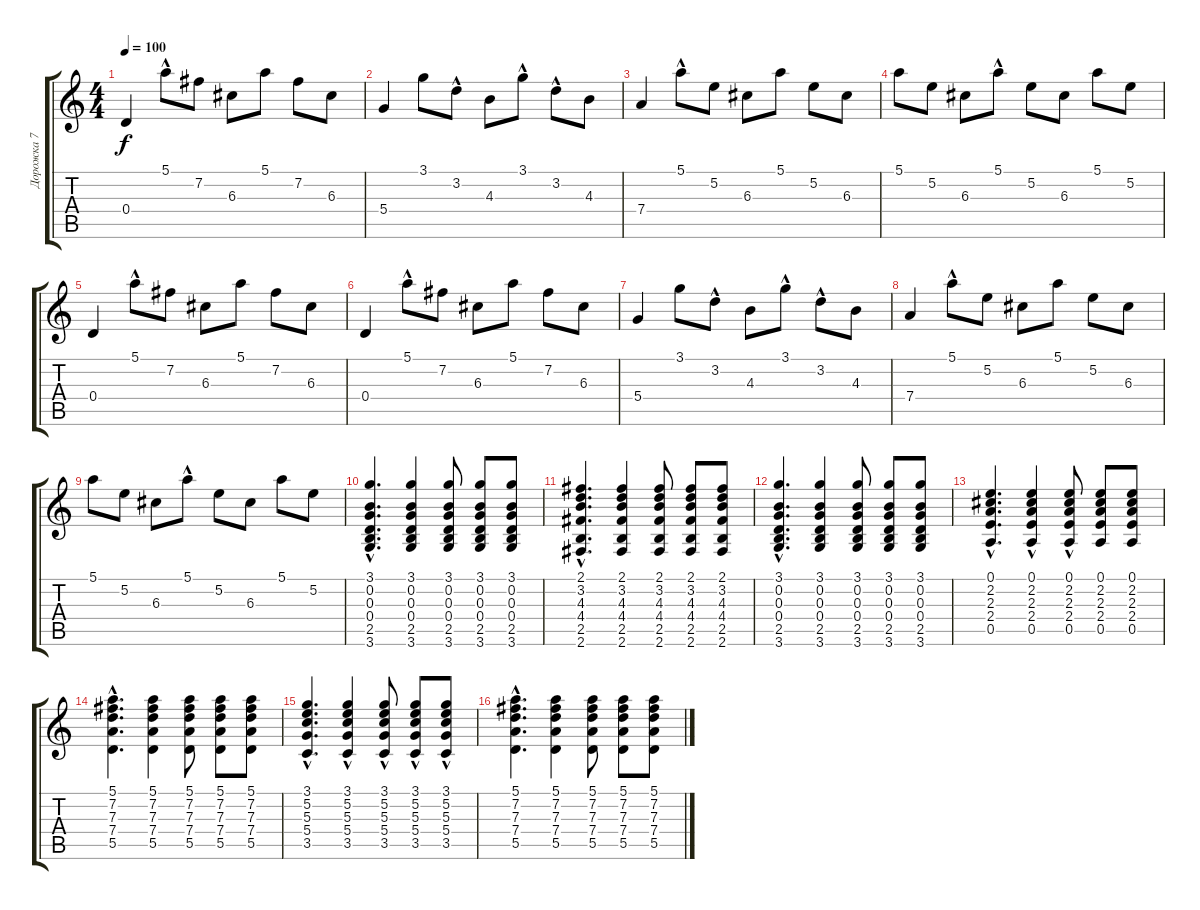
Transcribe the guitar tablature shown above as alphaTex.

\track ("Дорожка 7" "Дорожка 7") {instrument acousticguitarsteel}
\staff {score tabs}
\tuning (E4 B3 G3 D3 A2 E2) {hide}
\ts (4 4)
\tempo 100
\clef g2
\ks c
0.4.4{dy f} 5.1{hac}.8 7.2.8 6.3.8 5.1.8 7.2.8 6.3.8 |
5.4.4 3.1.8 3.2{hac}.8 4.3.8 3.1{hac}.8 3.2{hac}.8 4.3.8 |
7.4.4 5.1{hac}.8 5.2.8 6.3.8 5.1.8 5.2.8 6.3.8 |
5.1.8 5.2.8 6.3.8 5.1{hac}.8 5.2.8 6.3.8 5.1.8 5.2.8 |
0.4.4 5.1{hac}.8 7.2.8 6.3.8 5.1.8 7.2.8 6.3.8 |
0.4.4 5.1{hac}.8 7.2.8 6.3.8 5.1.8 7.2.8 6.3.8 |
5.4.4 3.1.8 3.2{hac}.8 4.3.8 3.1{hac}.8 3.2{hac}.8 4.3.8 |
7.4.4 5.1{hac}.8 5.2.8 6.3.8 5.1.8 5.2.8 6.3.8 |
5.1.8 5.2.8 6.3.8 5.1{hac}.8 5.2.8 6.3.8 5.1.8 5.2.8 |
(3.1{hac} 0.2{hac} 0.3{hac} 0.4{hac} 2.5{hac} 3.6{hac}).4{d} (3.1 0.2 0.3 0.4 2.5 3.6).4 (3.1 0.2 0.3 0.4 2.5 3.6).8 (3.1 0.2 0.3 0.4 2.5 3.6).8 (3.1 0.2 0.3 0.4 2.5 3.6).8 |
(2.1{hac} 3.2{hac} 4.3{hac} 4.4{hac} 2.5 2.6{hac}).4{d} (2.1 3.2 4.3 4.4 2.5 2.6).4 (2.1 3.2 4.3 4.4 2.5 2.6).8 (2.1 3.2 4.3 4.4 2.5 2.6).8 (2.1 3.2 4.3 4.4 2.5 2.6).8 |
(3.1{hac} 0.2{hac} 0.3{hac} 0.4{hac} 2.5{hac} 3.6{hac}).4{d} (3.1 0.2 0.3 0.4 2.5 3.6).4 (3.1 0.2 0.3 0.4 2.5 3.6).8 (3.1 0.2 0.3 0.4 2.5 3.6).8 (3.1 0.2 0.3 0.4 2.5 3.6).8 |
(0.1{hac} 2.2{hac} 2.3{hac} 2.4{hac} 0.5{hac}).4{d} (0.1 2.2{hac} 2.3 2.4 0.5).4 (0.1 2.2{hac} 2.3 2.4 0.5).8 (0.1 2.2 2.3 2.4 0.5).8 (0.1 2.2 2.3 2.4 0.5).8 |
(5.1{hac} 7.2{hac} 7.3{hac} 7.4{hac} 5.5{hac}).4{d} (5.1 7.2 7.3 7.4 5.5).4 (5.1 7.2 7.3 7.4 5.5).8 (5.1 7.2 7.3 7.4 5.5).8 (5.1 7.2 7.3 7.4 5.5).8 |
(3.1{hac} 5.2{hac} 5.3{hac} 5.4{hac} 3.5{hac}).4{d} (3.1 5.2 5.3{hac} 5.4 3.5).4 (3.1 5.2 5.3{hac} 5.4 3.5).8 (3.1 5.2 5.3{hac} 5.4 3.5).8 (3.1 5.2 5.3{hac} 5.4 3.5).8 |
(5.1{hac} 7.2{hac} 7.3{hac} 7.4{hac} 5.5{hac}).4{d} (5.1 7.2 7.3 7.4 5.5).4 (5.1 7.2 7.3 7.4 5.5).8 (5.1 7.2 7.3 7.4 5.5).8 (5.1 7.2 7.3 7.4 5.5).8
